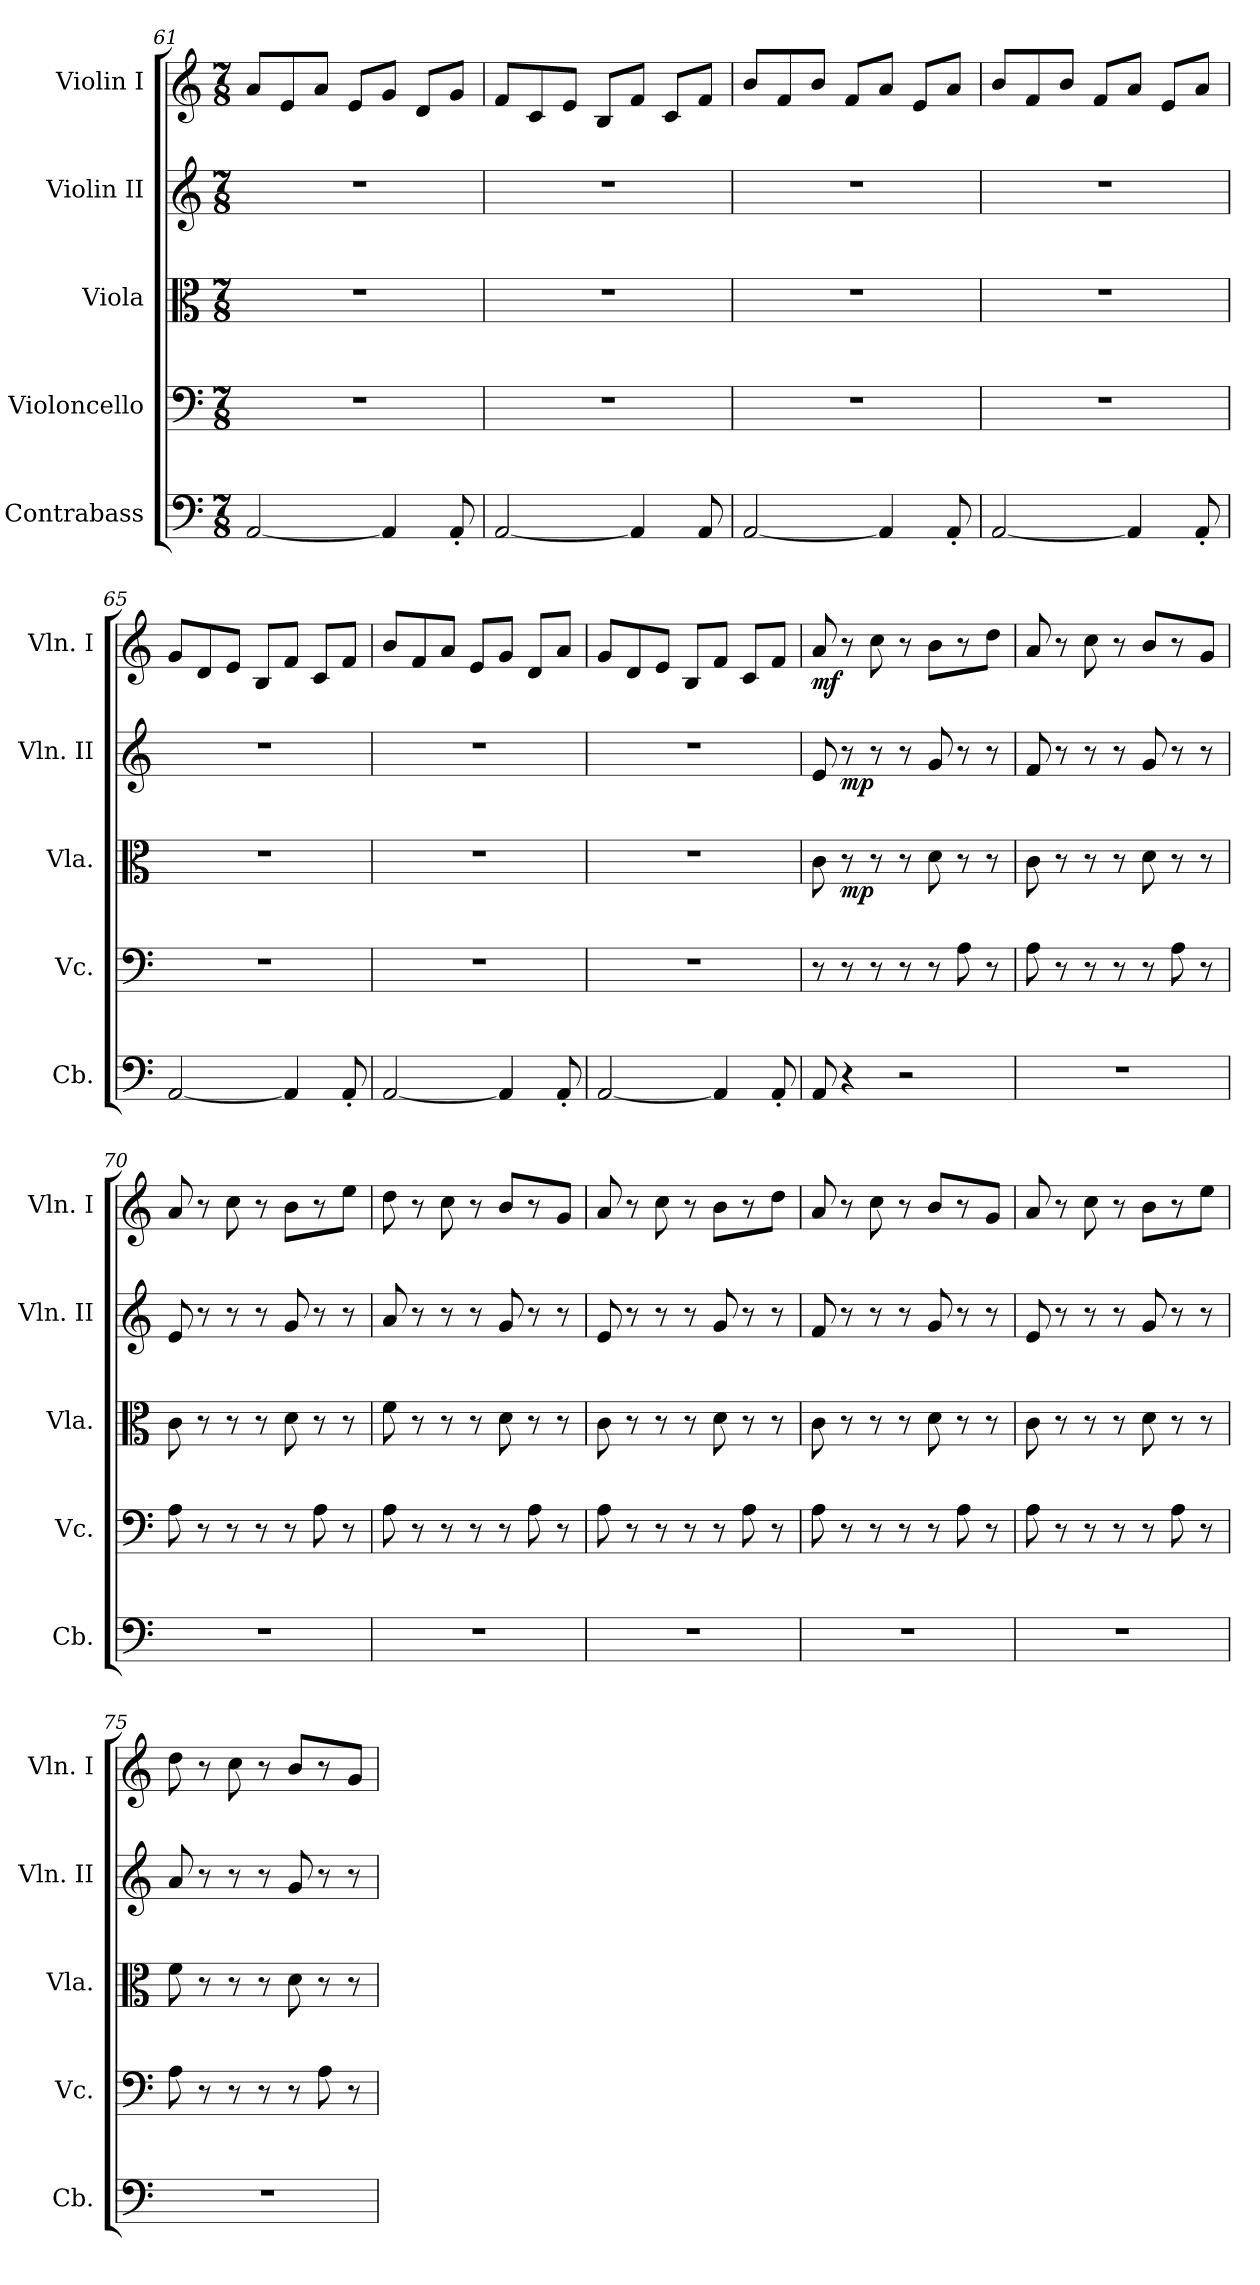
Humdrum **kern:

**kern	**kern	**kern	**dynam	**kern	**dynam	**kern	**dynam
*part5	*part4	*part3	*part3	*part2	*part2	*part1	*part1
*staff5	*staff4	*staff3	*staff3	*staff2	*staff2	*staff1	*staff1
*I"Contrabass	*I"Violoncello	*I"Viola	*	*I"Violin II	*	*I"Violin I	*
*I'Cb.	*I'Vc.	*I'Vla.	*	*I'Vln. II	*	*I'Vln. I	*
*clefF4	*clefF4	*clefC3	*	*clefG2	*	*clefG2	*
*ITrd7c12	*	*	*	*	*	*	*
*k[]	*k[]	*k[]	*	*k[]	*	*k[]	*
*M7/8	*M7/8	*M7/8	*	*M7/8	*	*M7/8	*
=61	=61	=61	=61	=61	=61	=61	=61
[2AAA/	2..r	2..r	.	2..r	.	8a/L	.
.	.	.	.	.	.	8e/	.
.	.	.	.	.	.	8a/J	.
.	.	.	.	.	.	8e/L	.
4AAA/]	.	.	.	.	.	8g/J	.
.	.	.	.	.	.	8d/L	.
8AAA'/	.	.	.	.	.	8g/J	.
=62	=62	=62	=62	=62	=62	=62	=62
[2AAA/	2..r	2..r	.	2..r	.	8f/L	.
.	.	.	.	.	.	8c/	.
.	.	.	.	.	.	8e/J	.
.	.	.	.	.	.	8B/L	.
4AAA/]	.	.	.	.	.	8f/J	.
.	.	.	.	.	.	8c/L	.
8AAA/	.	.	.	.	.	8f/J	.
=63	=63	=63	=63	=63	=63	=63	=63
[2AAA/	2..r	2..r	.	2..r	.	8b/L	.
.	.	.	.	.	.	8f/	.
.	.	.	.	.	.	8b/J	.
.	.	.	.	.	.	8f/L	.
4AAA/]	.	.	.	.	.	8a/J	.
.	.	.	.	.	.	8e/L	.
8AAA'/	.	.	.	.	.	8a/J	.
!!LO:PB:g=z
=64	=64	=64	=64	=64	=64	=64	=64
[2AAA/	2..r	2..r	.	2..r	.	8b/L	.
.	.	.	.	.	.	8f/	.
.	.	.	.	.	.	8b/J	.
.	.	.	.	.	.	8f/L	.
4AAA/]	.	.	.	.	.	8a/J	.
.	.	.	.	.	.	8e/L	.
8AAA'/	.	.	.	.	.	8a/J	.
=65	=65	=65	=65	=65	=65	=65	=65
[2AAA/	2..r	2..r	.	2..r	.	8g/L	.
.	.	.	.	.	.	8d/	.
.	.	.	.	.	.	8e/J	.
.	.	.	.	.	.	8B/L	.
4AAA/]	.	.	.	.	.	8f/J	.
.	.	.	.	.	.	8c/L	.
8AAA'/	.	.	.	.	.	8f/J	.
=66	=66	=66	=66	=66	=66	=66	=66
[2AAA/	2..r	2..r	.	2..r	.	8b/L	.
.	.	.	.	.	.	8f/	.
.	.	.	.	.	.	8a/J	.
.	.	.	.	.	.	8e/L	.
4AAA/]	.	.	.	.	.	8g/J	.
.	.	.	.	.	.	8d/L	.
8AAA'/	.	.	.	.	.	8a/J	.
=67	=67	=67	=67	=67	=67	=67	=67
[2AAA/	2..r	2..r	.	2..r	.	8g/L	.
.	.	.	.	.	.	8d/	.
.	.	.	.	.	.	8e/J	.
.	.	.	.	.	.	8B/L	.
4AAA/]	.	.	.	.	.	8f/J	.
.	.	.	.	.	.	8c/L	.
8AAA'/	.	.	.	.	.	8f/J	.
=68	=68	=68	=68	=68	=68	=68	=68
!	!	!	!	!	!	!	!LO:DY:b
8AAA/	8r	8c\	.	8e/	.	8a/	mf
!	!	!	!LO:DY:b	!	!LO:DY:b	!	!
4r	8r	8r	mp	8r	mp	8r	.
.	8r	8r	.	8r	.	8cc\	.
2r	8r	8r	.	8r	.	8r	.
.	8r	8d\	.	8g/	.	8b\L	.
.	8A\	8r	.	8r	.	8r	.
.	8r	8r	.	8r	.	8dd\J	.
!!LO:LB:g=z
=69	=69	=69	=69	=69	=69	=69	=69
2..r	8A\	8c\	.	8f/	.	8a/	.
.	8r	8r	.	8r	.	8r	.
.	8r	8r	.	8r	.	8cc\	.
.	8r	8r	.	8r	.	8r	.
.	8r	8d\	.	8g/	.	8b/L	.
.	8A\	8r	.	8r	.	8r	.
.	8r	8r	.	8r	.	8g/J	.
=70	=70	=70	=70	=70	=70	=70	=70
2..r	8A\	8c\	.	8e/	.	8a/	.
.	8r	8r	.	8r	.	8r	.
.	8r	8r	.	8r	.	8cc\	.
.	8r	8r	.	8r	.	8r	.
.	8r	8d\	.	8g/	.	8b\L	.
.	8A\	8r	.	8r	.	8r	.
.	8r	8r	.	8r	.	8ee\J	.
=71	=71	=71	=71	=71	=71	=71	=71
2..r	8A\	8f\	.	8a/	.	8dd\	.
.	8r	8r	.	8r	.	8r	.
.	8r	8r	.	8r	.	8cc\	.
.	8r	8r	.	8r	.	8r	.
.	8r	8d\	.	8g/	.	8b/L	.
.	8A\	8r	.	8r	.	8r	.
.	8r	8r	.	8r	.	8g/J	.
=72	=72	=72	=72	=72	=72	=72	=72
2..r	8A\	8c\	.	8e/	.	8a/	.
.	8r	8r	.	8r	.	8r	.
.	8r	8r	.	8r	.	8cc\	.
.	8r	8r	.	8r	.	8r	.
.	8r	8d\	.	8g/	.	8b\L	.
.	8A\	8r	.	8r	.	8r	.
.	8r	8r	.	8r	.	8dd\J	.
=73	=73	=73	=73	=73	=73	=73	=73
2..r	8A\	8c\	.	8f/	.	8a/	.
.	8r	8r	.	8r	.	8r	.
.	8r	8r	.	8r	.	8cc\	.
.	8r	8r	.	8r	.	8r	.
.	8r	8d\	.	8g/	.	8b/L	.
.	8A\	8r	.	8r	.	8r	.
.	8r	8r	.	8r	.	8g/J	.
!!LO:PB:g=z
=74	=74	=74	=74	=74	=74	=74	=74
2..r	8A\	8c\	.	8e/	.	8a/	.
.	8r	8r	.	8r	.	8r	.
.	8r	8r	.	8r	.	8cc\	.
.	8r	8r	.	8r	.	8r	.
.	8r	8d\	.	8g/	.	8b\L	.
.	8A\	8r	.	8r	.	8r	.
.	8r	8r	.	8r	.	8ee\J	.
=75	=75	=75	=75	=75	=75	=75	=75
2..r	8A\	8f\	.	8a/	.	8dd\	.
.	8r	8r	.	8r	.	8r	.
.	8r	8r	.	8r	.	8cc\	.
.	8r	8r	.	8r	.	8r	.
.	8r	8d\	.	8g/	.	8b/L	.
.	8A\	8r	.	8r	.	8r	.
.	8r	8r	.	8r	.	8g/J	.
=	=	=	=	=	=	=	=
*-	*-	*-	*-	*-	*-	*-	*-
